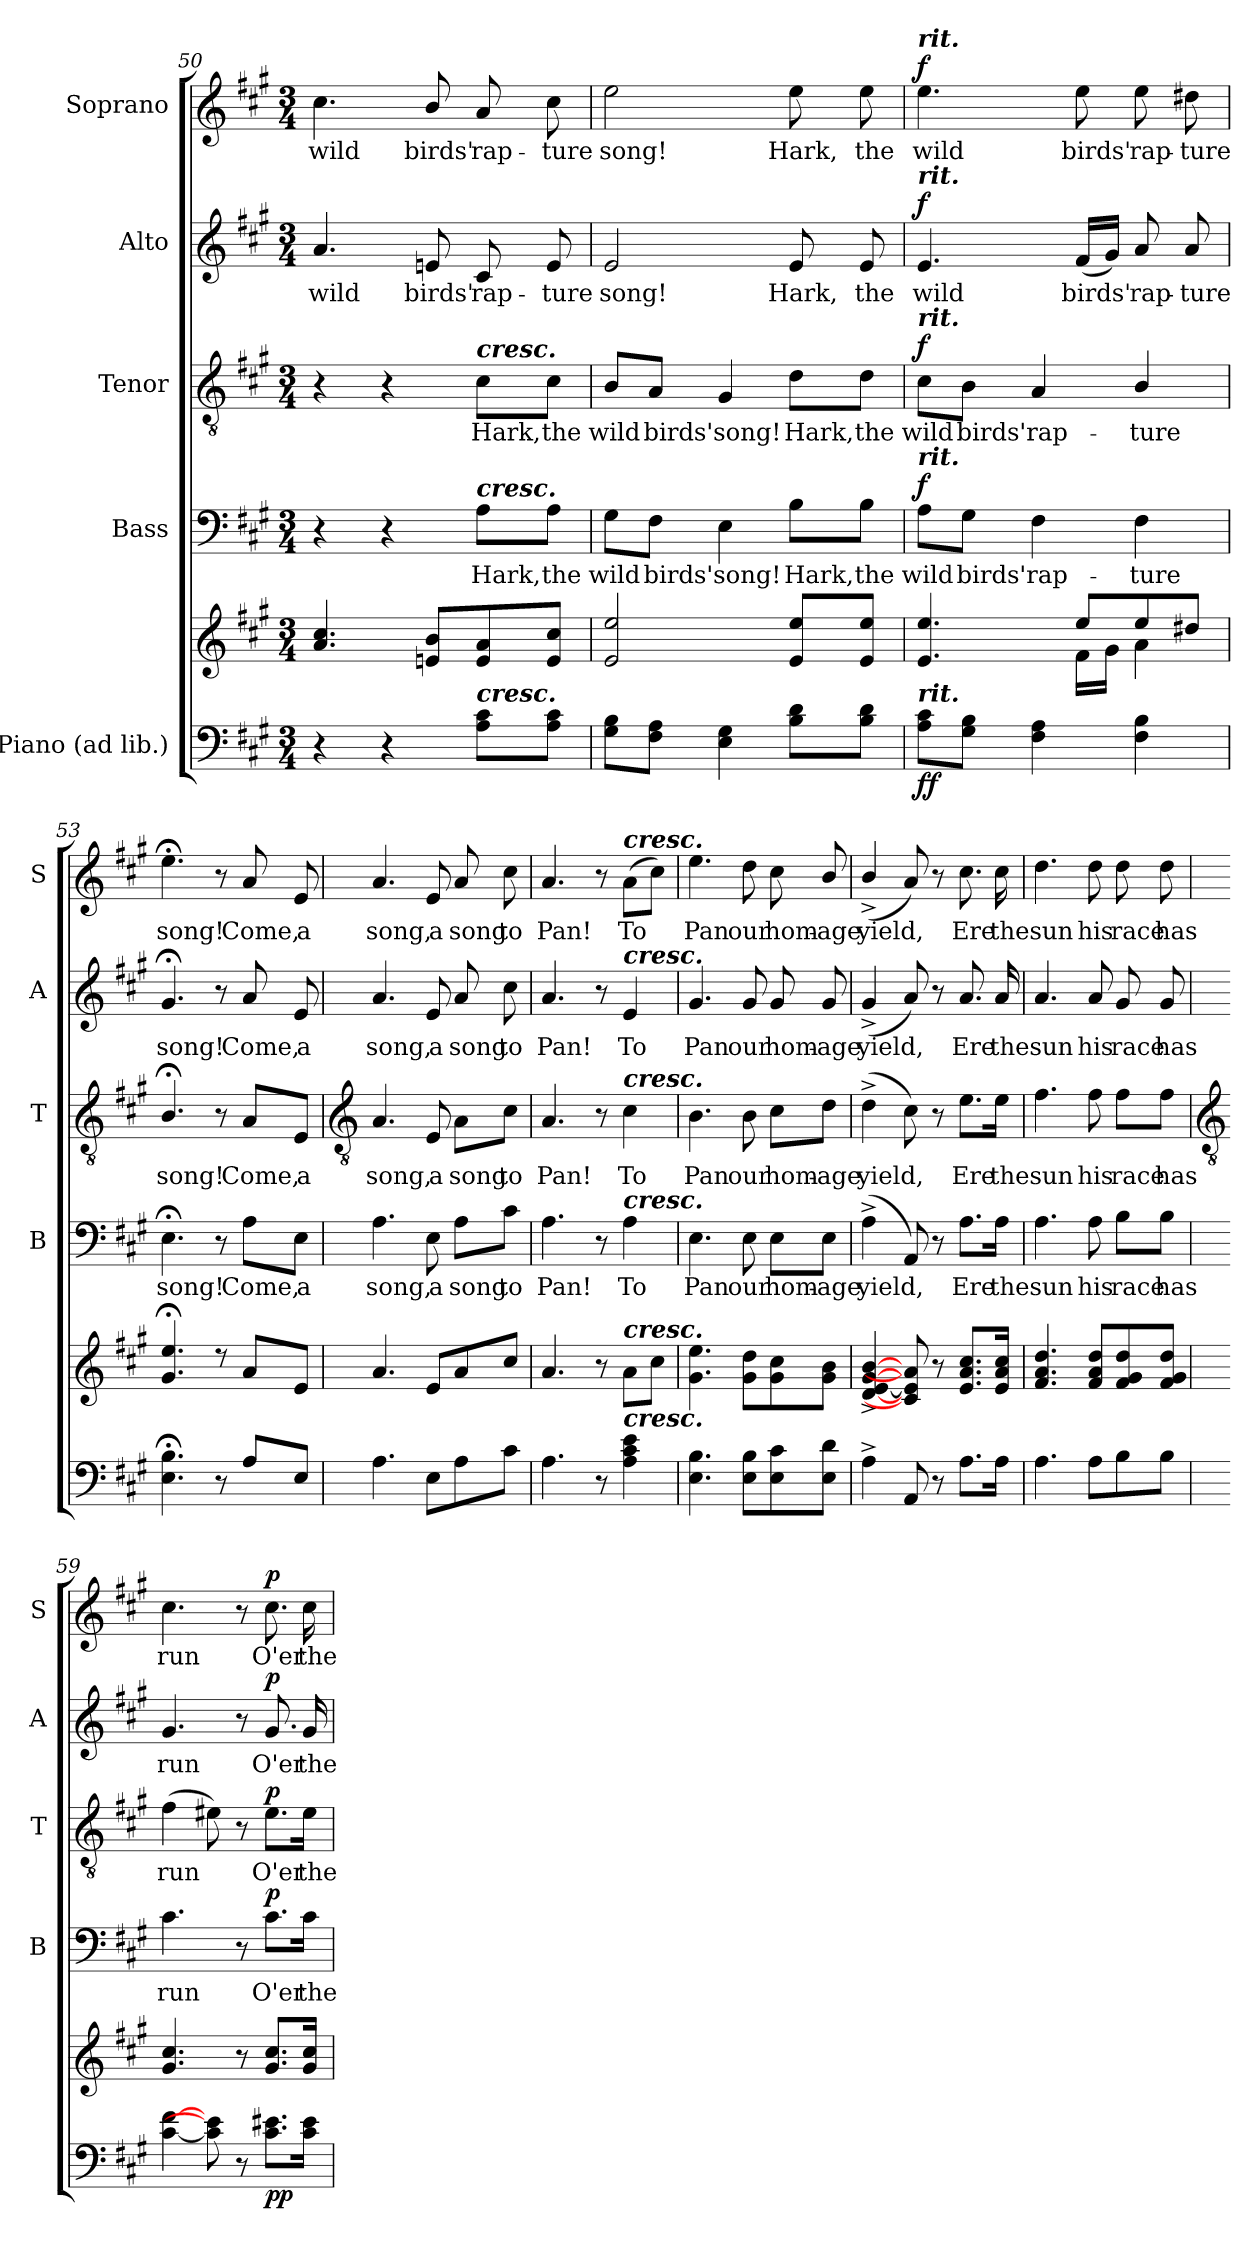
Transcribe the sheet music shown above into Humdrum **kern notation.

**kern	**kern	**dynam	**kern	**text	**dynam	**kern	**text	**dynam	**kern	**text	**dynam	**kern	**text	**dynam
*part5	*part5	*part5	*part4	*part4	*part4	*part3	*part3	*part3	*part2	*part2	*part2	*part1	*part1	*part1
*staff6	*staff5	*staff5/6	*staff4	*staff4	*staff4	*staff3	*staff3	*staff3	*staff2	*staff2	*staff2	*staff1	*staff1	*staff1
*I"Piano (ad lib.)	*	*	*I"Bass	*	*	*I"Tenor	*	*	*I"Alto	*	*	*I"Soprano	*	*
*	*	*	*I'B	*	*	*I'T	*	*	*I'A	*	*	*I'S	*	*
!!LO:LB:g=z
*clefF4	*clefG2	*	*clefF4	*	*	*clefGv2	*	*	*clefG2	*	*	*clefG2	*	*
*k[f#c#g#]	*k[f#c#g#]	*	*k[f#c#g#]	*	*	*k[f#c#g#]	*	*	*k[f#c#g#]	*	*	*k[f#c#g#]	*	*
*A:	*A:	*	*A:	*	*	*A:	*	*	*A:	*	*	*A:	*	*
*M3/4	*M3/4	*	*M3/4	*	*	*M3/4	*	*	*M3/4	*	*	*M3/4	*	*
=50	=50	=50	=50	=50	=50	=50	=50	=50	=50	=50	=50	=50	=50	=50
*	*^	*	*	*	*	*	*	*	*	*	*	*	*	*
!	!	!LO:N:vis=1	!	!	!	!	!	!	!	!	!LO:LY:b	!	!	!LO:LY:b	!
4r	4.a 4.cc#	2.ryy	.	4r	.	.	4r	.	.	4.a	wild	.	4.cc#	wild	.
4r	.	.	.	4r	.	.	4r	.	.	.	.	.	.	.	.
!	!	!	!	!	!	!	!	!	!	!	!LO:LY:b	!	!	!LO:LY:b	!
.	8en 8bL	.	.	.	.	.	.	.	.	8en	birds'	.	8b/	birds'	.
!	!	!	!	!	!	!	!LO:TX:a:Bi:t=cresc.	!	!	!	!	!	!	!	!
!	!	!	!	!LO:TX:a:Bi:t=cresc.	!	!	!	!	!	!	!	!	!	!	!
!LO:TX:a:Bi:t=cresc.	!	!	!	!	!	!	!	!	!	!	!	!	!	!	!
!	!	!	!	!	!LO:LY:b	!	!	!LO:LY:b	!	!	!LO:LY:b	!	!	!LO:LY:b	!
8A 8c#L	8e 8a	.	.	8A\L	Hark,	.	8c#\L	Hark,	.	8c#	rap-	.	8a	rap-	.
!	!	!	!	!	!LO:LY:b	!	!	!LO:LY:b	!	!	!LO:LY:b	!	!	!LO:LY:b	!
8A 8c#J	8e 8cc#J	.	.	8A\J	the	.	8c#\J	the	.	8e	-ture	.	8cc#	-ture	.
=51	=51	=51	=51	=51	=51	=51	=51	=51	=51	=51	=51	=51	=51	=51	=51
!	!	!LO:N:vis=1	!	!	!LO:LY:b	!	!	!LO:LY:b	!	!	!LO:LY:b	!	!	!LO:LY:b	!
8G# 8BL	2e 2ee	2.ryy	.	8G#\L	wild	.	8B/L	wild	.	2e	song!	.	2ee	song!	.
!	!	!	!	!	!LO:LY:b	!	!	!LO:LY:b	!	!	!	!	!	!	!
8F# 8AJ	.	.	.	8F#\J	birds'	.	8A/J	birds'	.	.	.	.	.	.	.
!	!	!	!	!	!LO:LY:b	!	!	!LO:LY:b	!	!	!	!	!	!	!
4E 4G#	.	.	.	4E	song!	.	4G#	song!	.	.	.	.	.	.	.
!	!	!	!	!	!LO:LY:b	!	!	!LO:LY:b	!	!	!LO:LY:b	!	!	!LO:LY:b	!
8B 8dL	8e 8eeL	.	.	8B\L	Hark,	.	8d\L	Hark,	.	8e	Hark,	.	8ee	Hark,	.
!	!	!	!	!	!LO:LY:b	!	!	!LO:LY:b	!	!	!LO:LY:b	!	!	!LO:LY:b	!
8B 8dJ	8e 8eeJ	.	.	8B\J	the	.	8d\J	the	.	8e	the	.	8ee	the	.
=52	=52	=52	=52	=52	=52	=52	=52	=52	=52	=52	=52	=52	=52	=52	=52
!	!	!	!	!	!	!	!	!	!	!	!	!	!LO:TX:a:Bi:t=rit.	!	!
!	!	!	!	!	!	!	!	!	!	!LO:TX:a:Bi:t=rit.	!	!	!	!	!
!	!	!	!	!	!	!	!LO:TX:a:Bi:t=rit.	!	!	!	!	!	!	!	!
!	!	!	!	!LO:TX:a:Bi:t=rit.	!	!	!	!	!	!	!	!	!	!	!
!LO:TX:a:Bi:t=rit.	!	!	!	!	!	!	!	!	!	!	!	!	!	!	!
!	!	!	!LO:DY:b=2	!	!LO:LY:b	!	!	!LO:LY:b	!	!	!LO:LY:b	!	!	!LO:LY:b	!
!	!	!	!LO:DY:n=1:b	!	!	!LO:DY:b	!	!	!LO:DY:b	!	!	!LO:DY:b	!	!	!LO:DY:b
8A 8c#L	4.e 4.ee	4.ryy	f f	8A\L	wild	f	8c#\L	wild	f	4.e	wild	f	4.ee	wild	f
!	!	!	!	!	!LO:LY:b	!	!	!LO:LY:b	!	!	!	!	!	!	!
8G# 8BJ	.	.	.	8G#\J	birds'	.	8B\J	birds'	.	.	.	.	.	.	.
!	!	!	!	!	!LO:LY:b	!	!	!LO:LY:b	!	!	!	!	!	!	!
4F# 4A	.	.	.	4F#	rap-	.	4A	rap-	.	.	.	.	.	.	.
!	!	!	!	!	!	!	!	!	!	!	!LO:LY:b	!	!	!LO:LY:b	!
.	8ee/L	16f#\LL	.	.	.	.	.	.	.	(<16f#LL	birds'	.	8ee	birds'	.
.	.	16g#\JJ	.	.	.	.	.	.	.	16g#JJ)	.	.	.	.	.
!	!	!	!	!	!LO:LY:b	!	!	!LO:LY:b	!	!	!LO:LY:b	!	!	!LO:LY:b	!
4F# 4B	8ee/	4a\	.	4F#	-ture	.	4B/	-ture	.	8a	rap-	.	8ee	rap-	.
!	!	!	!	!	!	!	!	!	!	!	!LO:LY:b	!	!	!LO:LY:b	!
.	8dd#X/J	.	.	.	.	.	.	.	.	8a	-ture	.	8dd#X	-ture	.
=53	=53	=53	=53	=53	=53	=53	=53	=53	=53	=53	=53	=53	=53	=53	=53
!	!	!	!	!	!LO:LY:b	!	!	!LO:LY:b	!	!	!LO:LY:b	!	!	!LO:LY:b	!
4.E;< 4.B;<	4.g#;< 4.ee;<	2.ryy	.	4.E;<	song!	.	4.B;</	song!	.	4.g#;<	song!	.	4.ee;<	song!	.
8r	8r	.	.	8r	.	.	8r	.	.	8r	.	.	8r	.	.
!	!	!	!	!	!LO:LY:b	!	!	!LO:LY:b	!	!	!LO:LY:b	!	!	!LO:LY:b	!
8A\L	8aL	.	.	8A\L	Come,	.	8A/L	Come,	.	8a	Come,	.	8a/	Come,	.
!	!	!	!	!	!LO:LY:b	!	!	!LO:LY:b	!	!	!LO:LY:b	!	!	!LO:LY:b	!
8E/J	8eJ	.	.	8E\J	a	.	8E/J	a	.	8e	a	.	8e	a	.
*	*v	*v	*	*	*	*	*	*	*	*	*	*	*	*	*
!!LO:LB:g=z
=54	=54	=54	=54	=54	=54	=54	=54	=54	=54	=54	=54	=54	=54	=54
*	*	*	*	*	*	*clefGv2	*	*	*	*	*	*	*	*
!	!	!	!	!LO:LY:b	!	!	!LO:LY:b	!	!	!LO:LY:b	!	!	!LO:LY:b	!
4.A	4.a	.	4.A	song,	.	4.A	song,	.	4.a	song,	.	4.a	song,	.
!	!	!	!	!LO:LY:b	!	!	!LO:LY:b	!	!	!LO:LY:b	!	!	!LO:LY:b	!
8EL	8eL	.	8E	a	.	8E	a	.	8e	a	.	8e	a	.
!	!	!	!	!LO:LY:b	!	!	!LO:LY:b	!	!	!LO:LY:b	!	!	!LO:LY:b	!
8A	8a	.	8A\L	song	.	8A\L	song	.	8a	song	.	8a	song	.
!	!	!	!	!LO:LY:b	!	!	!LO:LY:b	!	!	!LO:LY:b	!	!	!LO:LY:b	!
8c#J	8cc#J	.	8c#\J	to	.	8c#\J	to	.	8cc#	to	.	8cc#	to	.
=55	=55	=55	=55	=55	=55	=55	=55	=55	=55	=55	=55	=55	=55	=55
!	!	!	!	!LO:LY:b	!	!	!LO:LY:b	!	!	!LO:LY:b	!	!	!LO:LY:b	!
4.A	4.a	.	4.A	Pan!	.	4.A	Pan!	.	4.a	Pan!	.	4.a	Pan!	.
8r	8r	.	8r	.	.	8r	.	.	8r	.	.	8r	.	.
!	!	!	!	!	!	!	!	!	!	!	!	!LO:TX:a:Bi:t=cresc.	!	!
!	!	!	!	!	!	!	!	!	!LO:TX:a:Bi:t=cresc.	!	!	!	!	!
!	!	!	!	!	!	!LO:TX:a:Bi:t=cresc.	!	!	!	!	!	!	!	!
!	!	!	!LO:TX:a:Bi:t=cresc.	!	!	!	!	!	!	!	!	!	!	!
!	!LO:TX:a:Bi:t=cresc.	!	!	!	!	!	!	!	!	!	!	!	!	!
!LO:TX:a:Bi:t=cresc.	!	!	!	!	!	!	!	!	!	!	!	!	!	!
!	!	!	!	!LO:LY:b	!	!	!LO:LY:b	!	!	!LO:LY:b	!	!	!LO:LY:b	!
4A 4c# 4e	8aL	.	4A	To	.	4c#	To	.	4e	To	.	(>8aL	To	.
.	8cc#J	.	.	.	.	.	.	.	.	.	.	8cc#J)	.	.
=56	=56	=56	=56	=56	=56	=56	=56	=56	=56	=56	=56	=56	=56	=56
!	!	!	!	!LO:LY:b	!	!	!LO:LY:b	!	!	!LO:LY:b	!	!	!LO:LY:b	!
4.E 4.B	4.g# 4.ee	.	4.E	Pan	.	4.B	Pan	.	4.g#	Pan	.	4.ee	Pan	.
!	!	!	!	!LO:LY:b	!	!	!LO:LY:b	!	!	!LO:LY:b	!	!	!LO:LY:b	!
8E 8BL	8g# 8ddL	.	8E	our	.	8B	our	.	8g#	our	.	8dd	our	.
!	!	!	!	!LO:LY:b	!	!	!LO:LY:b	!	!	!LO:LY:b	!	!	!LO:LY:b	!
8E 8c#	8g# 8cc#	.	8E\L	hom-	.	8c#\L	hom-	.	8g#	hom-	.	8cc#	hom-	.
!	!	!	!	!LO:LY:b	!	!	!LO:LY:b	!	!	!LO:LY:b	!	!	!LO:LY:b	!
8E 8dJ	8g# 8bJ	.	8E\J	-age	.	8d\J	-age	.	8g#	-age	.	8b/	-age	.
=57	=57	=57	=57	=57	=57	=57	=57	=57	=57	=57	=57	=57	=57	=57
!	!	!	!	!LO:LY:b	!	!	!LO:LY:b	!	!	!LO:LY:b	!	!	!LO:LY:b	!
4A^\	[4d/^ [4e/^ [4g#/^ [4b/^	.	(4A^\	yield,	.	(>4d^\	yield,	.	(<4g#^/	yield,	.	(<4b^/	yield,	.
8AA	8c#] 8e] 8a]	.	8AA)	.	.	8c#)	.	.	8a)	.	.	8a)	.	.
8r	8r	.	8r	.	.	8r	.	.	8r	.	.	8r	.	.
!	!	!	!	!LO:LY:b	!	!	!LO:LY:b	!	!	!LO:LY:b	!	!	!LO:LY:b	!
8.AL	8.e 8.a 8.cc#L	.	8.A\L	Ere	.	8.e\L	Ere	.	8.a	Ere	.	8.cc#	Ere	.
!	!	!	!	!LO:LY:b	!	!	!LO:LY:b	!	!	!LO:LY:b	!	!	!LO:LY:b	!
16AJ	16e 16a 16cc#J	.	16A\Jk	the	.	16e\Jk	the	.	16a	the	.	16cc#	the	.
=58	=58	=58	=58	=58	=58	=58	=58	=58	=58	=58	=58	=58	=58	=58
!	!	!	!	!LO:LY:b	!	!	!LO:LY:b	!	!	!LO:LY:b	!	!	!LO:LY:b	!
4.A	4.f# 4.a 4.dd	.	4.A	sun	.	4.f#	sun	.	4.a	sun	.	4.dd	sun	.
!	!	!	!	!LO:LY:b	!	!	!LO:LY:b	!	!	!LO:LY:b	!	!	!LO:LY:b	!
8AL	8f# 8a 8ddL	.	8A	his	.	8f#	his	.	8a	his	.	8dd	his	.
!	!	!	!	!LO:LY:b	!	!	!LO:LY:b	!	!	!LO:LY:b	!	!	!LO:LY:b	!
8B	8f# 8g# 8dd	.	8B\L	race	.	8f#\L	race	.	8g#	race	.	8dd	race	.
!	!	!	!	!LO:LY:b	!	!	!LO:LY:b	!	!	!LO:LY:b	!	!	!LO:LY:b	!
8BJ	8f# 8g# 8ddJ	.	8B\J	has	.	8f#\J	has	.	8g#	has	.	8dd	has	.
!!LO:LB:g=z
=59	=59	=59	=59	=59	=59	=59	=59	=59	=59	=59	=59	=59	=59	=59
*	*	*	*	*	*	*clefGv2	*	*	*	*	*	*	*	*
!	!	!	!	!LO:LY:b	!	!	!LO:LY:b	!	!	!LO:LY:b	!	!	!LO:LY:b	!
[4c# [4f#	4.g# 4.cc#	.	4.c#	run	.	(>4f#	run	.	4.g#	run	.	4.cc#	run	.
8c#] 8e#]	.	.	.	.	.	8e#X)	.	.	.	.	.	.	.	.
8r	8r	.	8r	.	.	8r	.	.	8r	.	.	8r	.	.
!	!	!LO:DY:b=2	!	!LO:LY:b	!	!	!LO:LY:b	!	!	!LO:LY:b	!	!	!LO:LY:b	!
!	!	!LO:DY:n=1:b	!	!	!LO:DY:b	!	!	!LO:DY:b	!	!	!LO:DY:b	!	!	!LO:DY:b
8.c# 8.e#L	8.g# 8.cc#L	p p	8.c#\L	O'er	p	8.e#\L	O'er	p	8.g#	O'er	p	8.cc#	O'er	p
!	!	!	!	!LO:LY:b	!	!	!LO:LY:b	!	!	!LO:LY:b	!	!	!LO:LY:b	!
16c# 16e#J	16g# 16cc#J	.	16c#\Jk	the	.	16e#\Jk	the	.	16g#	the	.	16cc#	the	.
=	=	=	=	=	=	=	=	=	=	=	=	=	=	=
*-	*-	*-	*-	*-	*-	*-	*-	*-	*-	*-	*-	*-	*-	*-
